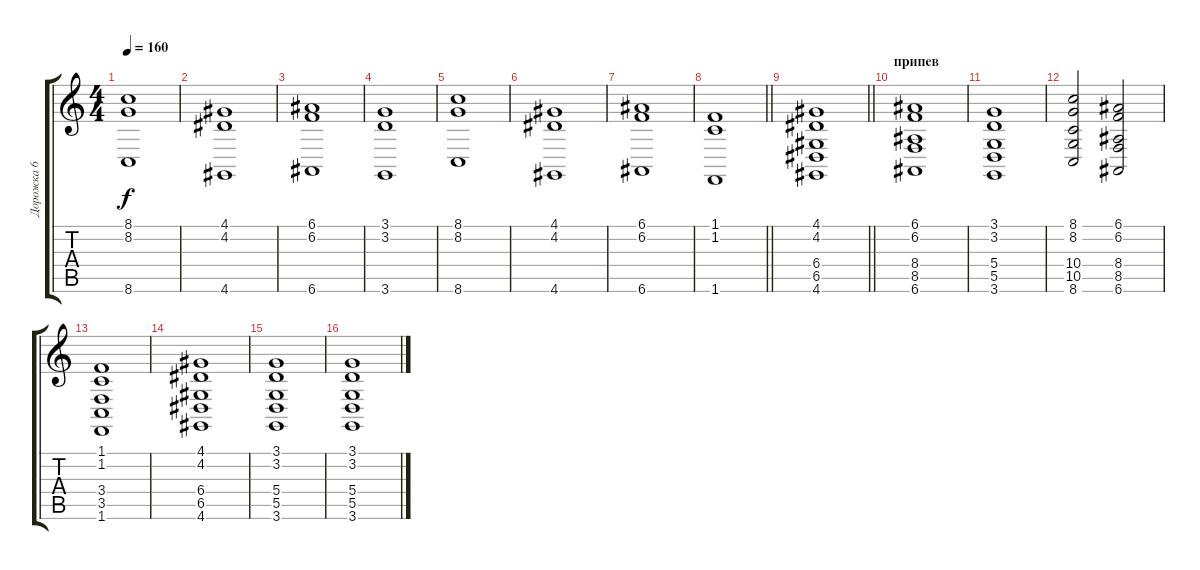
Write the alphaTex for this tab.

\track ("Дорожка 6" "Дорожка 6") {instrument fx7echoes}
\staff {score tabs}
\tuning (E4 B3 G3 D3 A2 E2) {hide}
\ts (4 4)
\tempo 160
\clef g2
\ks c
(8.1 8.2 8.6).1{dy f} |
(4.1 4.2 4.6).1 |
(6.1 6.2 6.6).1 |
(3.1 3.2 3.6).1 |
(8.1 8.2 8.6).1 |
(4.1 4.2 4.6).1 |
(6.1 6.2 6.6).1 |
\barLineRight lightlight
(1.1 1.2 1.6).1 |
\barLineRight lightlight
(4.1 4.2 6.4 6.5 4.6).1 |
\section ("" "припев")
(6.1 6.2 8.4 8.5 6.6).1 |
(3.1 3.2 5.4 5.5 3.6).1 |
(8.1 8.2 10.4 10.5 8.6).2 (6.1 6.2 8.4 8.5 6.6).2 |
(1.1 1.2 3.4 3.5 1.6).1 |
(4.1 4.2 6.4 6.5 4.6).1 |
(3.1 3.2 5.4 5.5 3.6).1 |
(3.1 3.2 5.4 5.5 3.6).1
